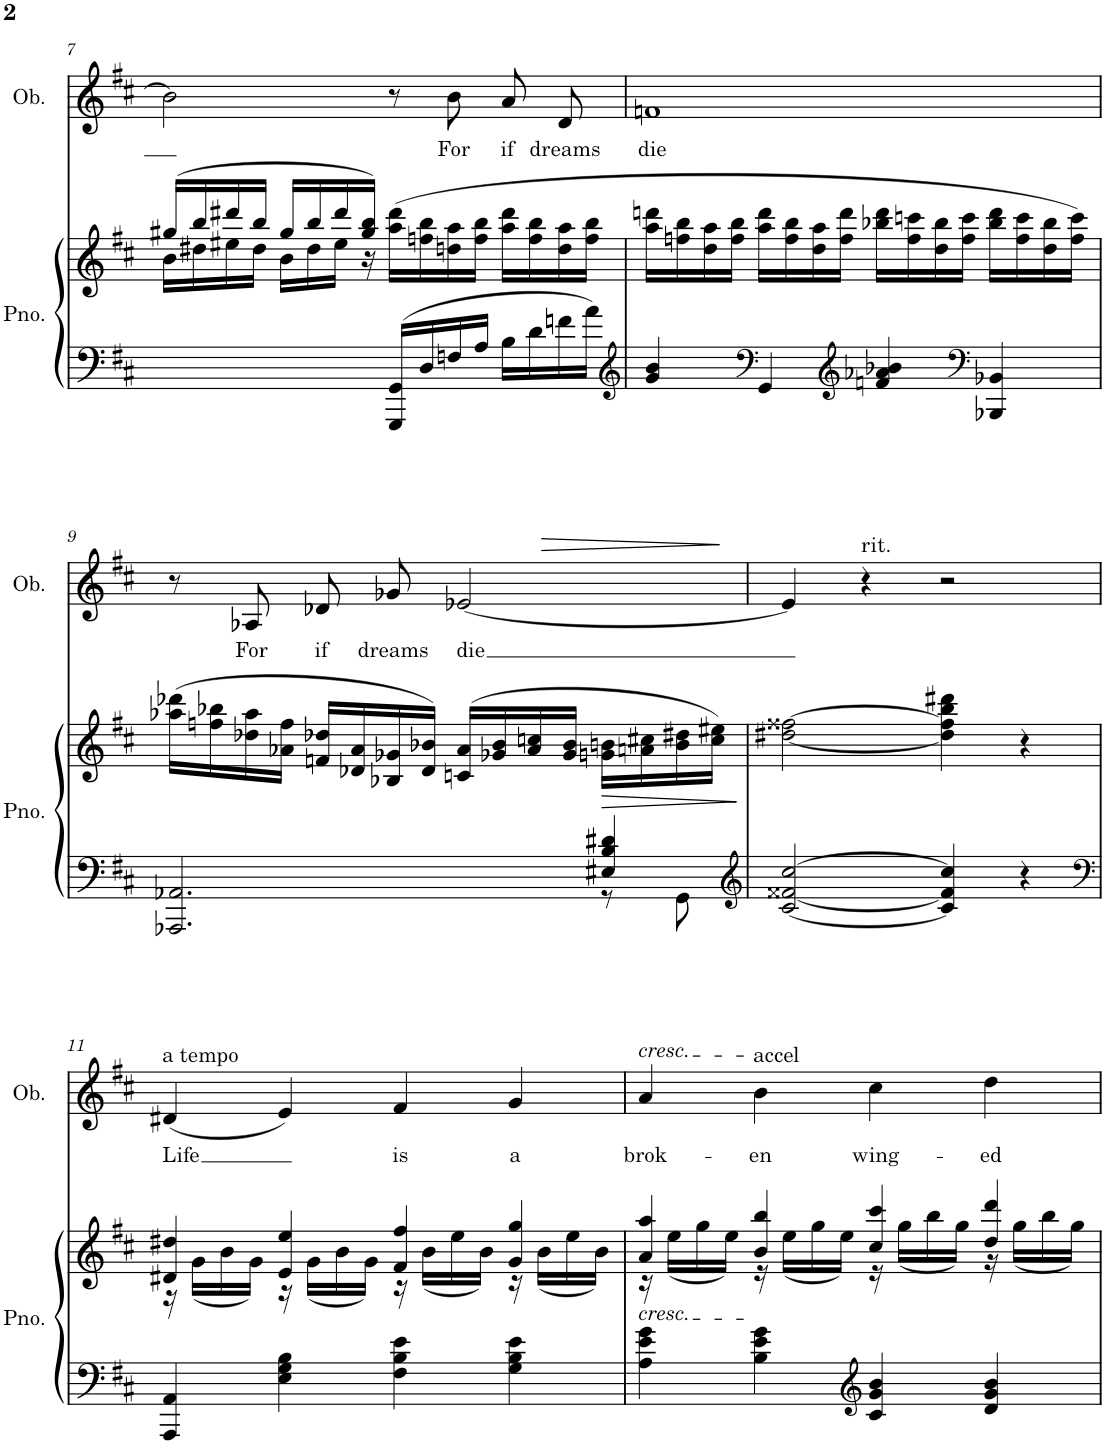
**kern	**kern	**kern	**text
*part2	*part2	*part1	*part1
*staff3	*staff2	*staff1	*staff1
*I"Piano	*	*I"Oboe	*
*I'Pno.	*	*I'Ob.	*
!!LO:PB:g=z
*clefF4	*clefG2	*clefG2	*
*k[f#c#]	*k[f#c#]	*k[f#c#]	*
*M4/4	*M4/4	*M4/4	*
=7	=7	=7	=7
*	*^	*	*
4..ryy	(>16gg#X/LL	16b\LL	2b\]	.
.	16bb/	16dd#X\	.	.
.	16ddd#X/	16ee#X\	.	.
.	16bb/JJ	16dd#\JJ	.	.
.	16gg#/LL	16b\LL	.	.
.	16bb/	16dd#\	.	.
.	16ddd#/	16ee#\JJ	.	.
16r	16gg#/ 16bb/JJ)	2ryy	.	.
16GGG/ 16GG/LL	(16aa\ 16ddd#\LL	.	8r	.
16D/	16ffn\ 16bb\	.	.	.
!	!	!	!	!LO:LY:b
16Fn/	16ddn\ 16aa\	.	8b\	For
16A/JJ	16ff\ 16bb\JJ	.	.	.
!	!	!	!	!LO:LY:b
16B\LL	16aa\ 16ddd#\LL	.	8a/L	if
16d\	16ff\ 16bb\	.	.	.
!	!	!	!	!LO:LY:b
16fn\	16dd\ 16aa\	.	8d/J	dreams
16a\JJ	16ff\ 16bb\JJ	16ryy	.	.
*	*v	*v	*	*
=8	=8	=8	=8
*clefG2	*	*	*
*	*^	*	*
!	!	!	!	!LO:LY:b
*	*v	*v	*	*
4g/ 4b/	16aa\ 16dddn\LL	1fn	die
.	16ffn\ 16bb\	.	.
.	16dd\ 16aa\	.	.
.	16ff\ 16bb\JJ	.	.
*clefF4	*	*	*
4GG/	16aa\ 16ddd\LL	.	.
.	16ff\ 16bb\	.	.
.	16dd\ 16aa\	.	.
.	16ff\ 16ddd\JJ	.	.
*clefG2	*	*	*
4fn/ 4a-X/ 4b-X/	16bb-X\ 16ddd\LL	.	.
.	16ff\ 16cccn\	.	.
.	16dd\ 16bb-\	.	.
.	16ff\ 16ccc\JJ	.	.
*clefF4	*	*	*
4BBB-X/ 4BB-X/	16bb-\ 16ddd\LL	.	.
.	16ff\ 16ccc\	.	.
.	16dd\ 16bb-\	.	.
.	16ff\ 16ccc\JJ)	.	.
!!LO:LB:g=z
=9	=9	=9	=9
*^	*	*	*
2.AAA-X/ 2.AA-X/	2.ryy	(16aa-X\ 16ddd-X\LL	8r	.
.	.	16ffn\ 16bb-X\	.	.
!	!	!	!	!LO:LY:b
.	.	16dd-X\ 16aa-\	8A-X/	For
.	.	16a-X\ 16ff\JJ	.	.
!	!	!	!	!LO:LY:b
.	.	16fn/ 16dd-X/LL	8d-X/L	if
.	.	16d-X/ 16a-/	.	.
!	!	!	!	!LO:LY:b
.	.	16B-X/ 16g-X/	8g-X/J	dreams
.	.	16d-/ 16b-X/JJ)	.	.
!	!	!	!	!LO:LY:b
.	.	(16cn/ 16a-/LL	[2e-X/	die
.	.	16g-X/ 16b-/	.	.
.	.	16a-/ 16ccn/	.	.
.	.	16g-/ 16b-/JJ	.	.
4E#X/ 4B/ 4d#X/	8r	16gn\ 16bn\LL	.	.
.	.	16an\ 16cc#X\	.	.
.	8GG\	16b\ 16dd#X\	.	.
.	.	16cc#\ 16ee#X\JJ)	.	.
*v	*v	*	*	*
=10	=10	=10	=10
*clefG2	*	*	*
[2c#/ [2f##X/ [2cc#/	[2dd#X\ [2ff##X\	4e-/]	.
!	!	!LO:TX:a:t=rit.	!
.	.	4r	.
4c#/] 4f##/] 4cc#/]	4dd#\] 4ff##\] 4bb\ 4ddd#X\	2r	.
4r	4r	.	.
!!LO:LB:g=z
=11	=11	=11	=11
*clefF4	*	*	*
*	*^	*	*
!	!	!	!LO:TX:a:t=a tempo	!
!	!	!	!	!LO:LY:b
4AAA/ 4AA/	4d#X/ 4dd#X/	16r	(4d#X/	Life
.	.	(16g\LL	.	.
.	.	16b\	.	.
.	.	16g\JJ)	.	.
4E\ 4G\ 4B\	4e/ 4ee/	16r	4e/)	.
.	.	(16g\LL	.	.
.	.	16b\	.	.
.	.	16g\JJ)	.	.
!	!	!	!	!LO:LY:b
4F#\ 4B\ 4e\	4f#/ 4ff#/	16r	4f#/	is
.	.	(16b\LL	.	.
.	.	16ee\	.	.
.	.	16b\JJ)	.	.
!	!	!	!	!LO:LY:b
4G\ 4B\ 4e\	4g/ 4gg/	16r	4g/	a
.	.	(16b\LL	.	.
.	.	16ee\	.	.
.	.	16b\JJ)	.	.
=12	=12	=12	=12	=12
!	!	!	!LO:TX:a:i:t=cresc.	!
!	!LO:TX:b:i:t=cresc.	!	!	!
!	!	!	!	!LO:LY:b
4A\ 4e\ 4g\	4a/ 4aa/	16r	4a/	brok-
.	.	(16ee\LL	.	.
.	.	16gg\	.	.
.	.	16ee\JJ)	.	.
!	!	!	!LO:TX:a:t=accel	!
!	!	!	!	!LO:LY:b
4B\ 4e\ 4g\	4b/ 4bb/	16r	4b\	-en
.	.	(16ee\LL	.	.
.	.	16gg\	.	.
.	.	16ee\JJ)	.	.
*clefG2	*	*	*	*
!	!	!	!	!LO:LY:b
4c#/ 4g/ 4b/	4cc#/ 4ccc#/	16r	4cc#\	wing-
.	.	(16gg\LL	.	.
.	.	16bb\	.	.
.	.	16gg\JJ)	.	.
!	!	!	!	!LO:LY:b
4d/ 4g/ 4b/	4dd/ 4ddd/	16r	4dd\	-ed
.	.	(16gg\LL	.	.
.	.	16bb\	.	.
.	.	16gg\JJ)	.	.
*	*v	*v	*	*
=	=	=	=
*-	*-	*-	*-
